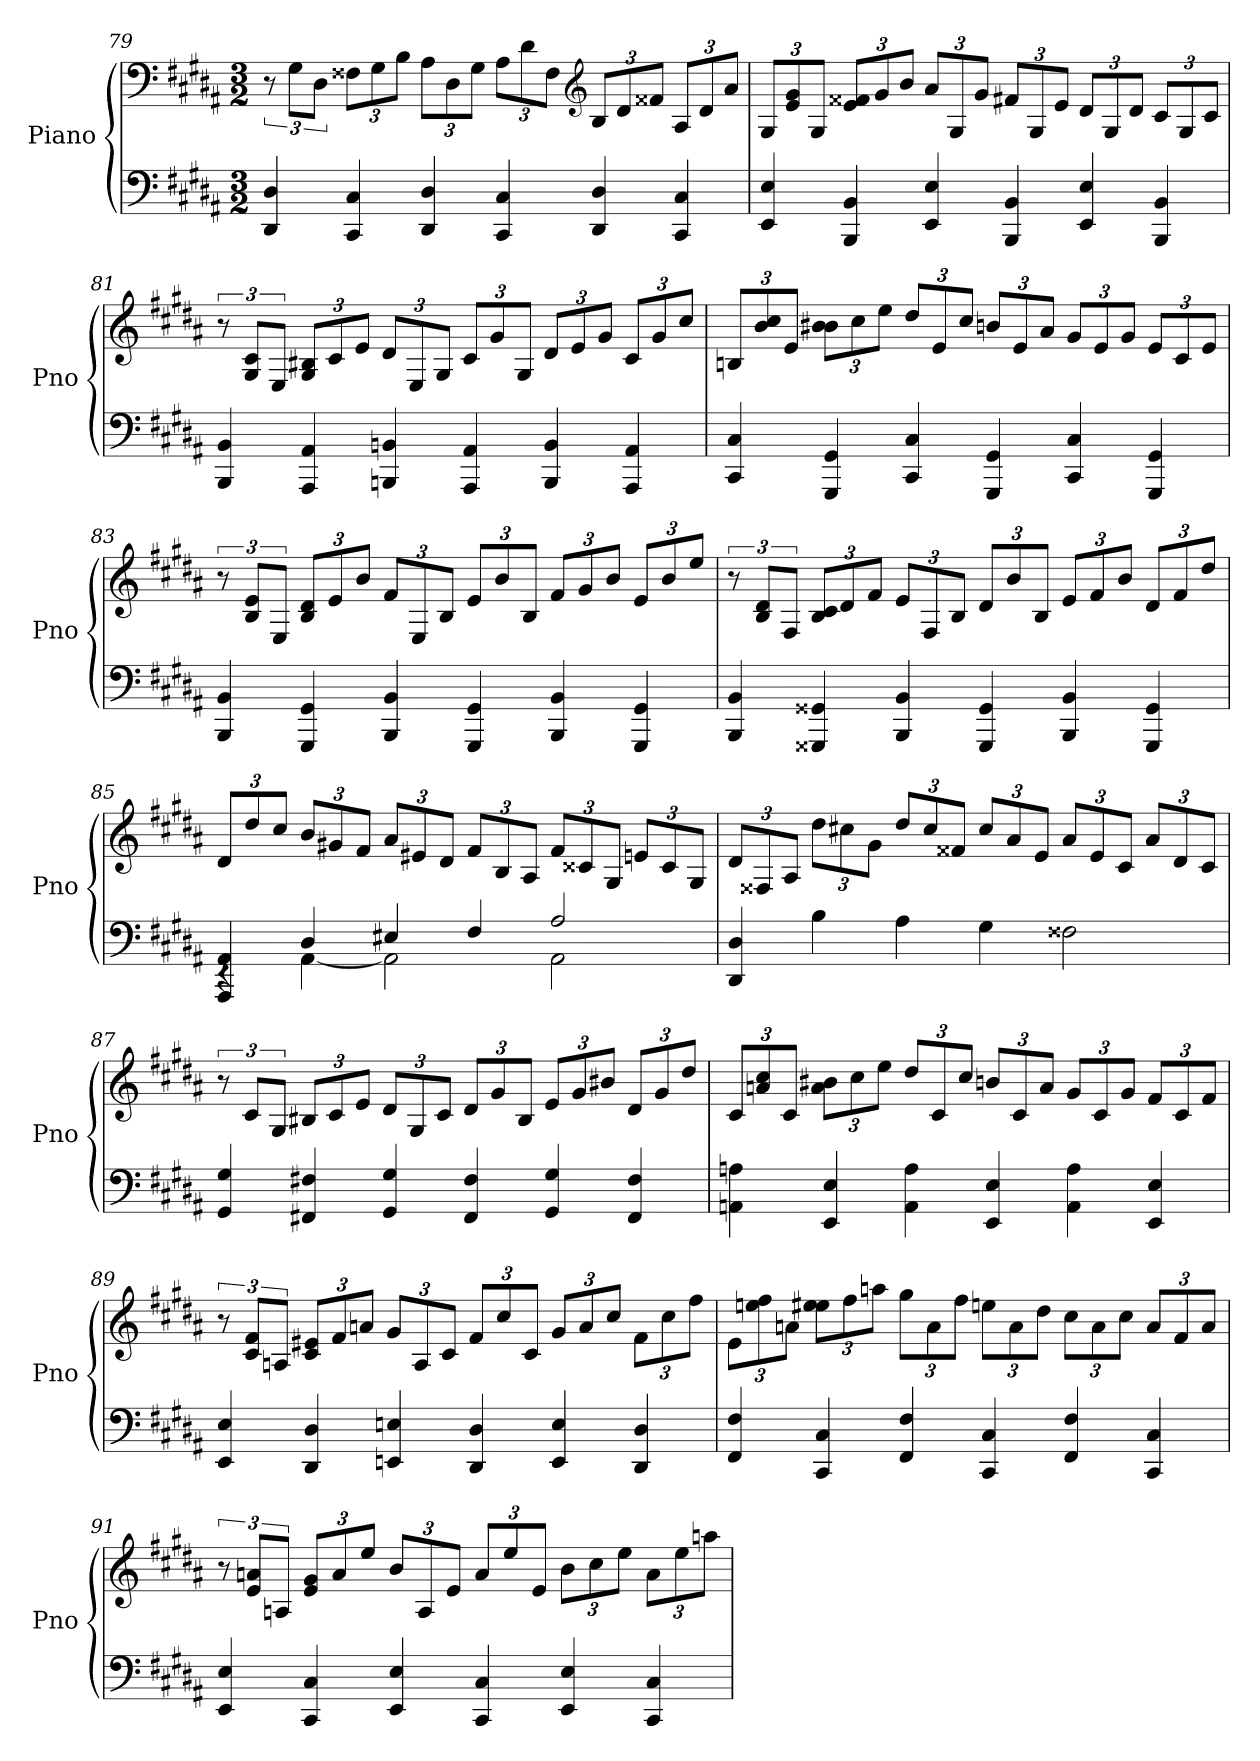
**kern	**kern
*part1	*part1
*staff2	*staff1
*I"Piano	*
*I'Pno	*
*clefF4	*clefF4
*k[f#c#g#d#a#]	*k[f#c#g#d#a#]
*M3/2	*M3/2
=79	=79
4DD# 4D#	12r
.	12G#L
.	12D#J
4CC# 4C#	12F##XL
.	12G#
.	12BJ
4DD# 4D#	12A#L
.	12D#
.	12G#J
4CC# 4C#	12A#L
.	12d#
.	12F##J
*	*clefG2
4DD# 4D#	12BL
.	12d#
.	12f##XJ
4CC# 4C#	12A#L
.	12d#
.	12a#J
=80	=80
4EE 4E	12G#L
.	12e 12g#
.	12G#J
4BBB 4BB	12e 12f##XL
.	12g#
.	12bJ
4EE 4E	12a#L
.	12G#
.	12g#J
4BBB 4BB	12f#XL
.	12G#
.	12eJ
4EE 4E	12d#L
.	12G#
.	12d#J
4BBB 4BB	12c#L
.	12G#
.	12c#J
=81	=81
4BBB 4BB	12r
.	12G# 12c#L
.	12EJ
4AAA# 4AA#	12G# 12B#XL
.	12c#
.	12eJ
4BBBn 4BBn	12d#L
.	12E
.	12G#J
4AAA# 4AA#	12c#L
.	12g#
.	12G#J
4BBB 4BB	12d#L
.	12e
.	12g#J
4AAA# 4AA#	12c#L
.	12g#
.	12cc#J
=82	=82
4CC# 4C#	12BnL
.	12b 12cc#
.	12eJ
4GGG# 4GG#	12b 12b#XL
.	12cc#
.	12eeJ
4CC# 4C#	12dd#L
.	12e
.	12cc#J
4GGG# 4GG#	12bnL
.	12e
.	12a#J
4CC# 4C#	12g#L
.	12e
.	12g#J
4GGG# 4GG#	12eL
.	12c#
.	12eJ
=83	=83
4BBB 4BB	12r
.	12B 12eL
.	12EJ
4GGG# 4GG#	12B 12d#L
.	12e
.	12bJ
4BBB 4BB	12f#L
.	12E
.	12BJ
4GGG# 4GG#	12eL
.	12b
.	12BJ
4BBB 4BB	12f#L
.	12g#
.	12bJ
4GGG# 4GG#	12eL
.	12b
.	12eeJ
=84	=84
4BBB 4BB	12r
.	12B 12d#L
.	12F#J
4GGG##X 4GG##X	12B 12c#L
.	12d#
.	12f#J
4BBB 4BB	12eL
.	12F#
.	12BJ
4GGG## 4GG##	12d#L
.	12b
.	12BJ
4BBB 4BB	12eL
.	12f#
.	12bJ
4GGG## 4GG##	12d#L
.	12f#
.	12dd#J
=85	=85
*^	*
4AAA# 4AA#	4rEE	12d#L
.	.	12dd#
.	.	12cc#J
4D#	[4AA#	12bL
.	.	12g#X
.	.	12f#J
4E#X	2AA#]	12a#L
.	.	12e#X
.	.	12d#J
4F#	.	12f#L
.	.	12B
.	.	12A#J
2A#	2AA#	12f#L
.	.	12c##X
.	.	12G#J
.	.	12enL
.	.	12c##
.	.	12G#J
*v	*v	*
=86	=86
4DD# 4D#	12d#L
.	12F##X
.	12A#J
4B	12dd#L
.	12cc#X
.	12g#J
4A#	12dd#L
.	12cc#
.	12f##XJ
4G#	12cc#L
.	12a#
.	12eJ
2F##X	12a#L
.	12e
.	12c#J
.	12a#L
.	12d#
.	12c#J
=87	=87
4GG# 4G#	12r
.	12c#L
.	12G#J
4FF#X 4F#X	12B#XL
.	12c#
.	12eJ
4GG# 4G#	12d#L
.	12G#
.	12c#J
4FF# 4F#	12d#L
.	12g#
.	12B#J
4GG# 4G#	12eL
.	12g#
.	12b#XJ
4FF# 4F#	12d#L
.	12g#
.	12dd#J
=88	=88
4AAn 4An	12c#L
.	12an 12cc#
.	12c#J
4EE 4E	12a 12b#XL
.	12cc#
.	12eeJ
4AA 4A	12dd#L
.	12c#
.	12cc#J
4EE 4E	12bnL
.	12c#
.	12aJ
4AA 4A	12g#L
.	12c#
.	12g#J
4EE 4E	12f#L
.	12c#
.	12f#J
=89	=89
4EE 4E	12r
.	12c# 12f#L
.	12AnJ
4DD# 4D#	12c# 12e#XL
.	12f#
.	12anJ
4EEn 4En	12g#L
.	12A
.	12c#J
4DD# 4D#	12f#L
.	12cc#
.	12c#J
4EE 4E	12g#L
.	12a
.	12cc#J
4DD# 4D#	12f#L
.	12cc#
.	12ff#J
=90	=90
4FF# 4F#	12eL
.	12een 12ff#
.	12anJ
4CC# 4C#	12ee 12ee#XL
.	12ff#
.	12aanJ
4FF# 4F#	12gg#L
.	12a
.	12ff#J
4CC# 4C#	12eenL
.	12a
.	12dd#J
4FF# 4F#	12cc#L
.	12a
.	12cc#J
4CC# 4C#	12aL
.	12f#
.	12aJ
=91	=91
4EE 4E	12r
.	12e 12anL
.	12AnJ
4CC# 4C#	12e 12g#L
.	12a
.	12eeJ
4EE 4E	12bL
.	12A
.	12eJ
4CC# 4C#	12aL
.	12ee
.	12eJ
4EE 4E	12bL
.	12cc#
.	12eeJ
4CC# 4C#	12aL
.	12ee
.	12aanJ
=	=
*-	*-
